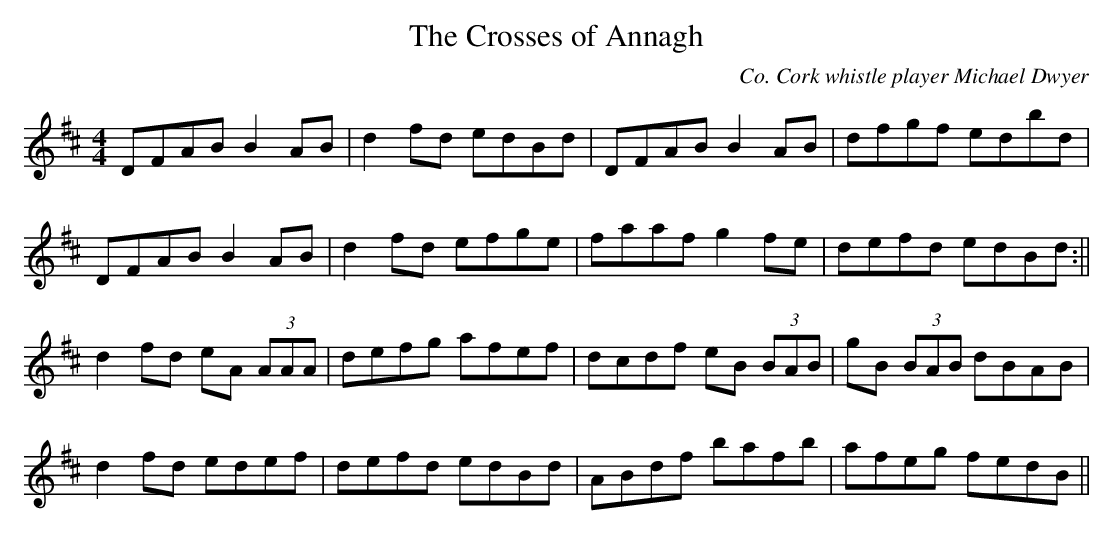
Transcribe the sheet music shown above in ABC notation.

X:1
T:Crosses of Annagh, The
M:4/4
L:1/8
C:Co. Cork whistle player Michael Dwyer
K:D
DFAB B2 AB| d2 fd edBd| DFAB B2 AB| dfgf edbd|
DFAB B2 AB| d2 fd efge| faaf g2 fe| defd edBd:||
d2 fd eA (3AAA| defg afef| dcdf eB (3BAB| gB (3BAB dBAB|
d2 fd edef| defd edBd| ABdf bafb| afeg fedB ||
